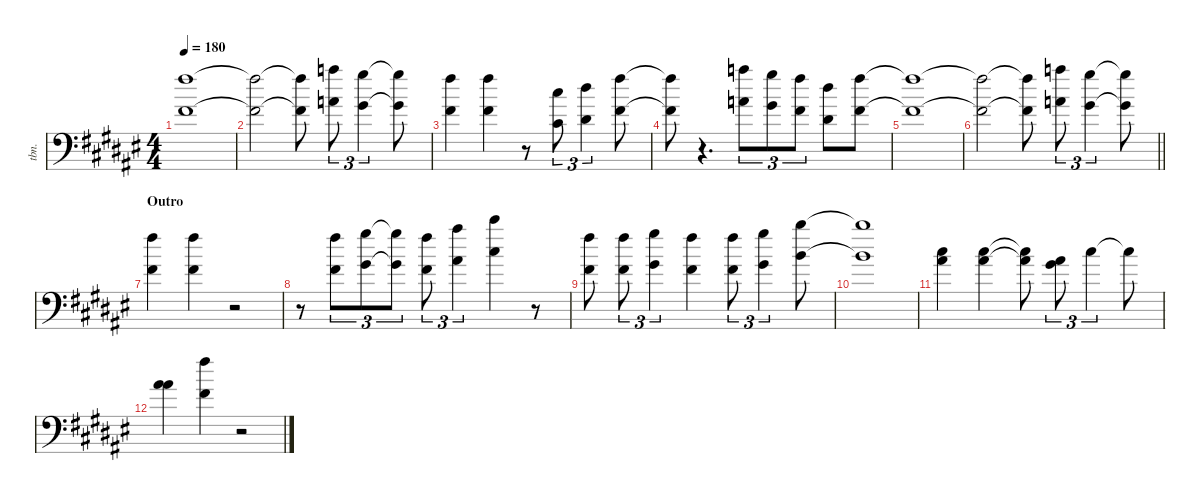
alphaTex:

\defaultSystemsLayout 4
\hideDynamics
\bracketExtendMode nobrackets
\otherSystemsTrackNameOrientation horizontal
\track ("Trombone" "tbn.") {defaultSystemsLayout 4 instrument trombone}
\staff {score}
\tuning (E4 B3 G3 D3 A2 E2)
\ts (4 4)
\tempo 180
\clef f4
\ks f#
(14.1{t acc #} 11.3{t acc #}).1{dy f beam Down} |
(14.1{t acc #} 11.3{t acc #}).2{beam Down} (14.1{t acc #} 11.3{t acc #}).8{beam Down} (17.1{acc forcenatural} 19.4{acc forcenatural}).8{tu (3 2) beam Down} (16.1{acc #} 18.4{acc #}).4{tu (3 2) beam Down} (16.1{t acc #} 18.4{t acc #}).8{beam Down} |
(14.1{acc #} 16.4{acc #}).4{beam Down} (14.1{acc #} 16.4{acc #}).4{beam Down} r.8{beam Down} (14.2{acc #} 16.5{acc #}).8{tu (3 2) beam Down} (11.1{acc #} 13.4{acc #}).4{tu (3 2) beam Down} (14.1{acc #} 16.4{acc #}).8{beam Down} |
(14.1{t acc #} 16.4{t acc #}).8{beam Down} r.4{d beam Down} (17.1{acc forcenatural} 19.4{acc forcenatural}).8{tu (3 2) beam Down} (16.1{acc #} 18.4{acc #}).8{tu (3 2) beam Down} (14.1{acc #} 16.4{acc #}).8{tu (3 2) beam Down} (16.2{acc #} 18.5{acc #}).8{beam Down} (14.1{acc #} 16.4{acc #}).8{beam Down} |
(14.1{t acc #} 16.4{t acc #}).1{beam Down} |
\barLineRight lightlight
(14.1{t acc #} 16.4{t acc #}).2{beam Down} (14.1{t acc #} 16.4{t acc #}).8{beam Down} (17.1{acc forcenatural} 19.4{acc forcenatural}).8{tu (3 2) beam Down} (16.1{acc #} 18.4{acc #}).4{tu (3 2) beam Down} (16.1{t acc #} 18.4{t acc #}).8{beam Down} |
\section ("" "Outro")
(14.1{acc #} 16.4{acc #}).4{beam Down} (14.1{acc #} 16.4{acc #}).4{beam Down} r.2{beam Down} |
r.8{beam Down} (14.1{acc #} 16.4{acc #}).8{tu (3 2) beam Down} (16.1{acc #} 18.4{acc #}).8{tu (3 2) beam Down} (16.1{t acc #} 18.4{t acc #}).8{tu (3 2) beam Down} (14.1{acc #} 16.4{acc #}).8{tu (3 2) beam Down} (18.1{acc #} 15.3{acc #}).4{tu (3 2) beam Down} (21.1{acc #} 18.3{acc #}).4{beam Down} r.8{beam Down} |
(19.2{acc #} 21.5{acc #}).8{beam Down} (19.2{acc #} 21.5{acc #}).8{tu (3 2) beam Down} (16.1{acc #} 18.4{acc #}).4{tu (3 2) beam Down} (14.1{acc #} 16.4{acc #}).4{beam Down} (14.1{acc #} 16.4{acc #}).8{tu (3 2) beam Down} (16.1{acc #} 18.4{acc #}).4{tu (3 2) beam Down} (19.1{acc forcenatural} 16.3{acc forcenatural}).8{beam Down} |
(19.1{t acc forcenatural} 16.3{t acc forcenatural}).1{beam Down} |
(9.1{acc #} 11.2{acc #}).4{beam Down} (9.1{acc #} 11.2{acc #}).4{beam Down} (9.1{t acc #} 11.2{t acc #}).8{dy mf beam Down} (11.2{acc #} 13.3{acc #}).8{tu (3 2) dy f beam Down} 14.2{acc #}.4{tu (3 2) beam Down} 14.2{t acc #}.8{beam Down} |
(11.2{acc #} 15.3{acc #}).4{beam Down} (14.1{acc #} 16.4{acc #}).4{beam Down} r.2{beam Down}
